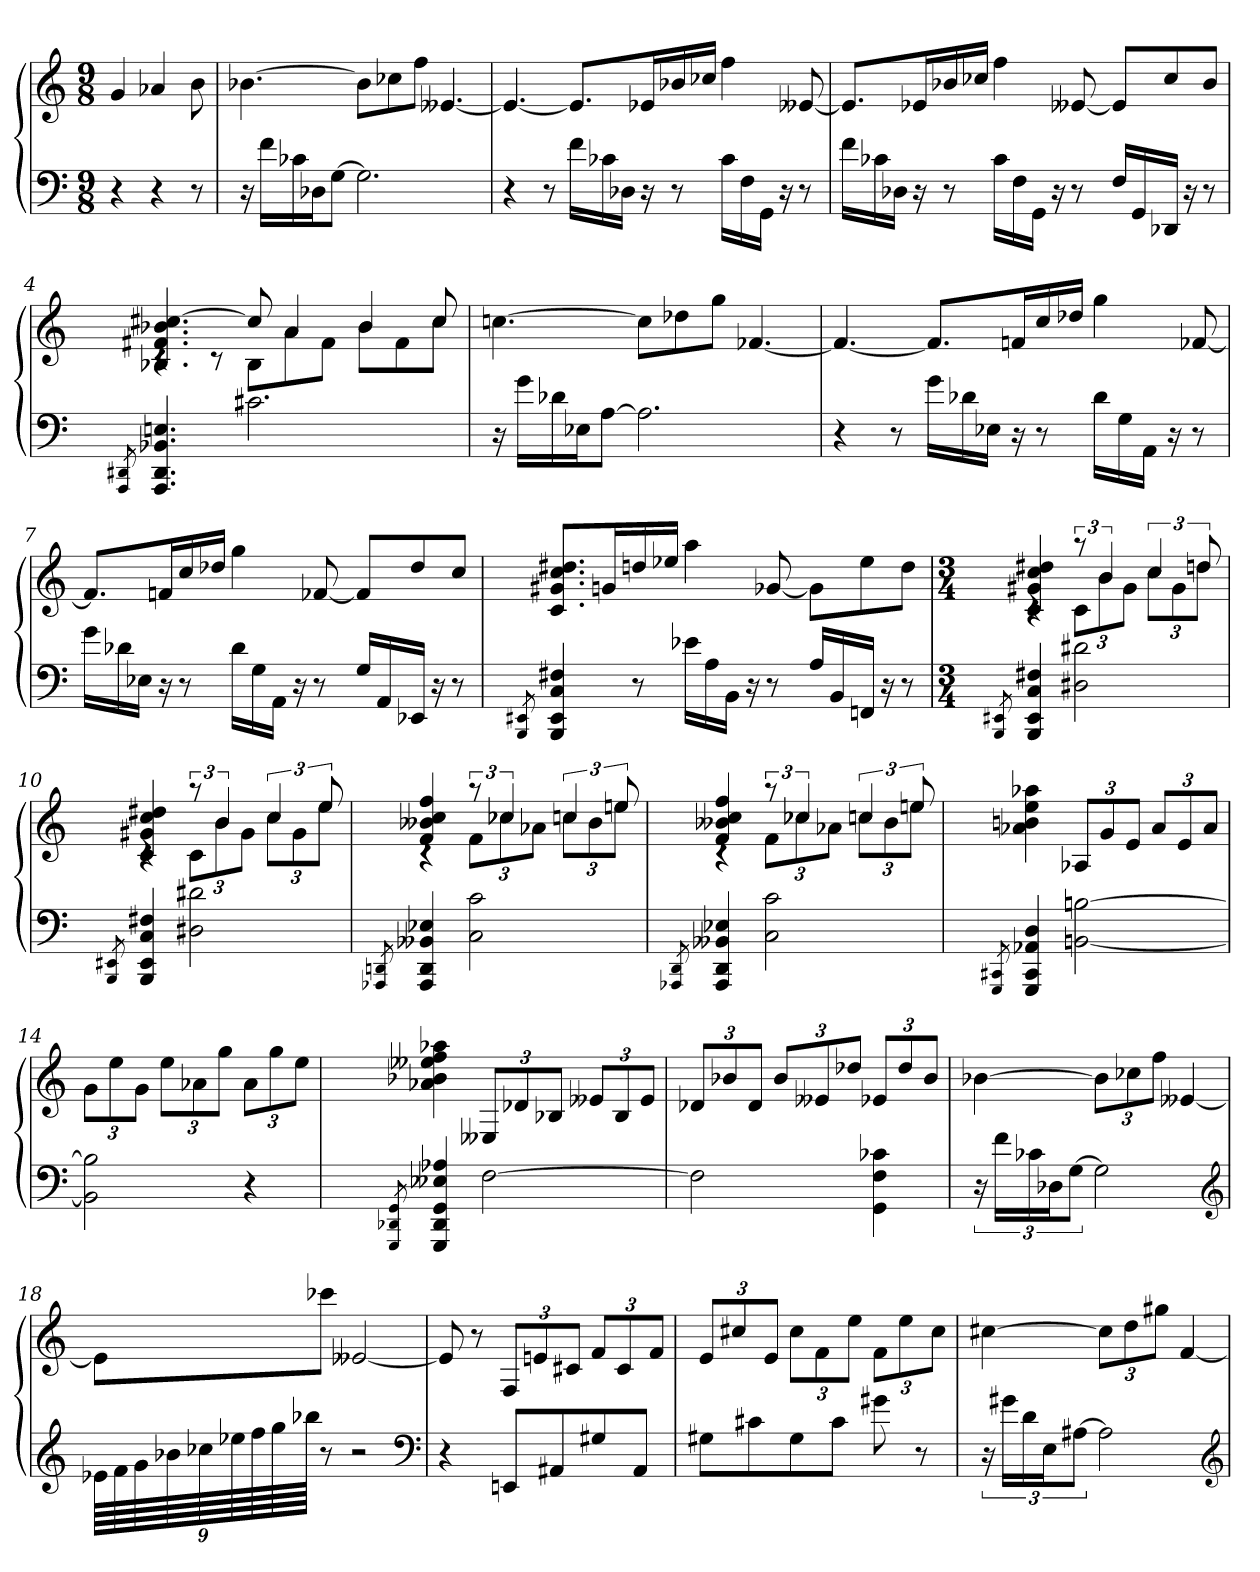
**kern	**kern
*part1	*part1
*staff2	*staff1
*clefF4	*clefG2
*k[]	*k[]
*M9/8	*M9/8
=	=
4r	4g
4r	4a-X
8r	8b
=1	=1
16r	[4.b-X
16fLL	.
16c-X	.
16D-XJ	.
[8GJ	.
2.G]	8b-L]
.	8cc-X
.	8ffJ
.	[4.e--X
=2	=2
4r	4.e--_
8r	.
16fLL	8.e--L]
16c-X	.
16D-XJJ	.
16r	16e-XL
8r	16b-X
.	16cc-XJJ
16c-LL	4ff
16F	.
16GGJJ	.
16r	.
8r	[8e--X
=3	=3
16fLL	8.e--L]
16c-X	.
16D-XJJ	.
16r	16e-XL
8r	16b-X
.	16cc-XJJ
16c-LL	4ff
16F	.
16GGJJ	.
16r	.
8r	[8e--X
16FLL	8e--L]
16GG	.
16DD-XJJ	8cc-
16r	.
8r	8b-J
=4	=4
8qAAA/ 8qDD#X/	.
*	*^
4.AAA] 4.DD#] 4.BB-X 4.En	4.B-X 4.f#X 4.b-X [4.cc#X	4rc
.	.	8rc
2.c#X	8cc#]	8B-L
.	4a	8a
.	.	8f#J
.	4b-	8b-L
.	.	8f#
.	8cc#	8cc#J
*	*v	*v
=5	=5
16r	[4.ccn
16gLL	.
16d-X	.
16E-XJ	.
[8AJ	.
2.A]	8ccL]
.	8dd-X
.	8ggJ
.	[4.f-X
=6	=6
4r	4.f-_
8r	.
16gLL	8.f-L]
16d-X	.
16E-XJJ	.
16r	16fnL
8r	16cc
.	16dd-XJJ
16d-LL	4gg
16G	.
16AAJJ	.
16r	.
8r	[8f-X
=7	=7
16gLL	8.f-L]
16d-X	.
16E-XJJ	.
16r	16fnL
8r	16cc
.	16dd-XJJ
16d-LL	4gg
16G	.
16AAJJ	.
16r	.
8r	[8f-X
16GLL	8f-L]
16AA	.
16EE-XJJ	8dd-
16r	.
8r	8ccJ
=8	=8
8qBBB/ 8qEE#X/	.
4BBB] 4EE#] 4C 4F#X	8.c 8.g#X 8.cc 8.dd#XL
.	16gnL
8r	16ddn
.	16ee-XJJ
16e-XLL	4aa
16A	.
16BBJJ	.
16r	.
8r	[8g-X
16ALL	8g-L]
16BB	.
16FFnJJ	8ee-
16r	.
8r	8ddJ
=9	=9
*M3/4	*M3/4
8qBBB/ 8qEE#X/	.
*	*^
4BBB] 4EE#] 4C 4F#X	4c 4g#X 4cc 4dd#X	4rc
2D#X 2d#X	12raa	12cL
.	6b	12b
.	.	12g#J
.	6cc	12ccL
.	.	12g#
.	12ddn	12ddJ
=10	=10	=10
8qBBB/ 8qEE#X/	.	.
4BBB] 4EE#] 4C 4F#X	4c 4g#X 4cc 4dd#X	4rc
2D#X 2d#X	12raa	12cL
.	6b	12b
.	.	12g#J
.	6cc	12ccL
.	.	12g#
.	12ee	12eeJ
=11	=11	=11
8qAAA-X/ 8qDDn/	.	.
4AAA-] 4DD] 4BB--X 4E-X	4f 4b--X 4cc 4ff	4rc
2C 2c	12raa	12fL
.	6cc-X	12cc-X
.	.	12a-XJ
.	6ccn	12ccL
.	.	12b--
.	12een	12eeJ
=12	=12	=12
8qAAA-X/ 8qDD/	.	.
4AAA-] 4DD] 4BB--X 4E-X	4f 4b--X 4cc 4ff	4rc
2C 2c	12raa	12fL
.	6cc-X	12cc-X
.	.	12a-XJ
.	6ccn	12ccL
.	.	12b--
.	12een	12eeJ
*	*v	*v
=13	=13
8qGGG/ 8qCC#X/	.
4GGG] 4CC#] 4AA-X 4D	4a-X 4bn 4ee 4aa-X
[2BBn [2Bn	12A-XL
.	12g
.	12eJ
.	12a-L
.	12e
.	12a-J
=14	=14
2BB] 2B]	12gL
.	12ee
.	12gJ
.	12eeL
.	12a-X
.	12ggJ
4r	12a-L
.	12gg
.	12eeJ
=15	=15
8qGGG/ 8qDD-X/ 8qGG/	.
4GGG] 4DD-] 4GG] 4E--X 4A-X	4a-X 4b-X 4ee--X 4ff 4aa-X
[2F	12E--XL
.	12d-X
.	12B-XJ
.	12e--XL
.	12B-
.	12e--J
=16	=16
2F]	12d-XL
.	12b-X
.	12d-J
.	12b-L
.	12e--X
.	12dd-XJ
4GG 4F 4c-X	12e-XL
.	12dd-
.	12b-J
=17	=17
24r	[4b-X
24fLL	.
24c-X	.
24D-XJ	.
[12GJ	.
2G]	12b-L]
.	12cc-X
.	12ffJ
.	[4e--X
*clefG2	*
=18	=18
72e-XLLLL	8e--L]
72f	.
72g	.
72b-X	.
72cc-X	.
72ee-X	.
72ff	.
72gg	.
72bb-XJJJJ	.
8r	8ccc-XJ
2r	[2e--X
*clefF4	*
=19	=19
4r	8e--]
.	8r
8EEnL	12FL
.	12en
8AA#X	.
.	12c#XJ
8G#X	12fL
.	12c#
8AA#J	.
.	12fJ
=20	=20
8G#XL	12eL
.	12cc#X
8c#X	.
.	12eJ
8G#	12cc#L
.	12f
8c#J	.
.	12eeJ
8g#X	12fL
.	12ee
8r	.
.	12cc#J
=21	=21
24r	[4cc#X
24g#XLL	.
24d	.
24EJ	.
[12A#XJ	.
2A#]	12cc#L]
.	12dd
.	12gg#XJ
.	[4f
*clefG2	*
=	=
*-	*-
